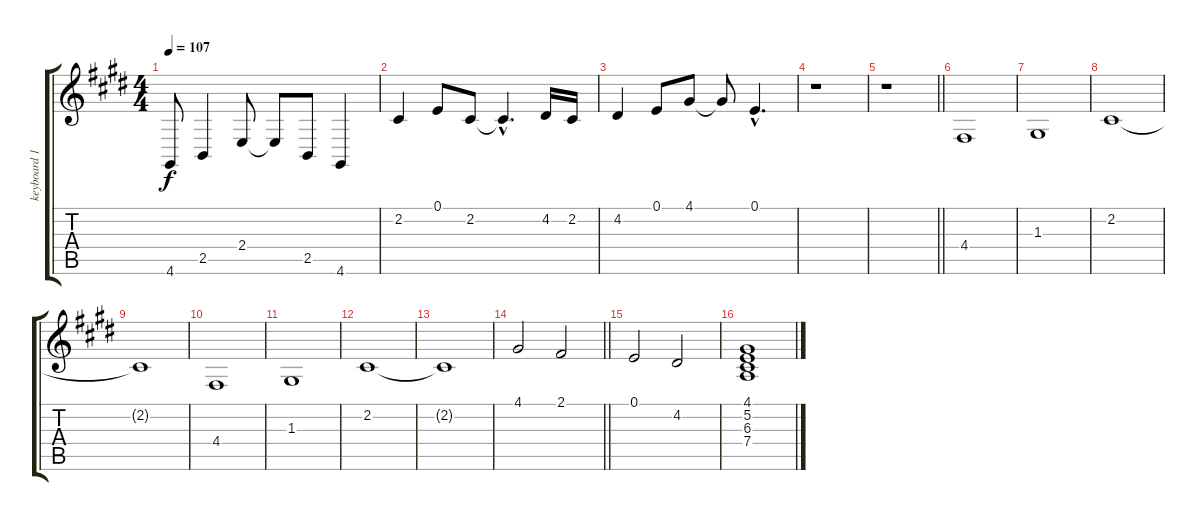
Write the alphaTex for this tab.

\track ("keyboard 1" "keyboard 1") {instrument acousticgrandpiano}
\staff {score tabs}
\tuning (E4 B3 G3 D3 A2 E2) {hide}
\ts (4 4)
\tempo 107
\clef g2
\ks e
4.6{t}.8{dy f} 2.5.4 2.4.8 2.4{t}.8 2.5.8 4.6.4 |
2.2.4 0.1.8 2.2.8 2.2{hac t}.4{d} 4.2.16 2.2.16 |
4.2.4 0.1.8 4.1.8 4.1{t}.8 0.1{hac}.4{d} |
r.1 |
\barLineRight lightlight
r.1 |
4.4.1{instrument drawbarorgan} |
1.3.1 |
2.2.1 |
2.2{t}.1 |
4.4.1 |
1.3.1 |
2.2.1 |
2.2{t}.1 |
\barLineRight lightlight
4.1.2 2.1.2 |
0.1.2 4.2.2 |
(4.1 5.2 6.3 7.4).1
